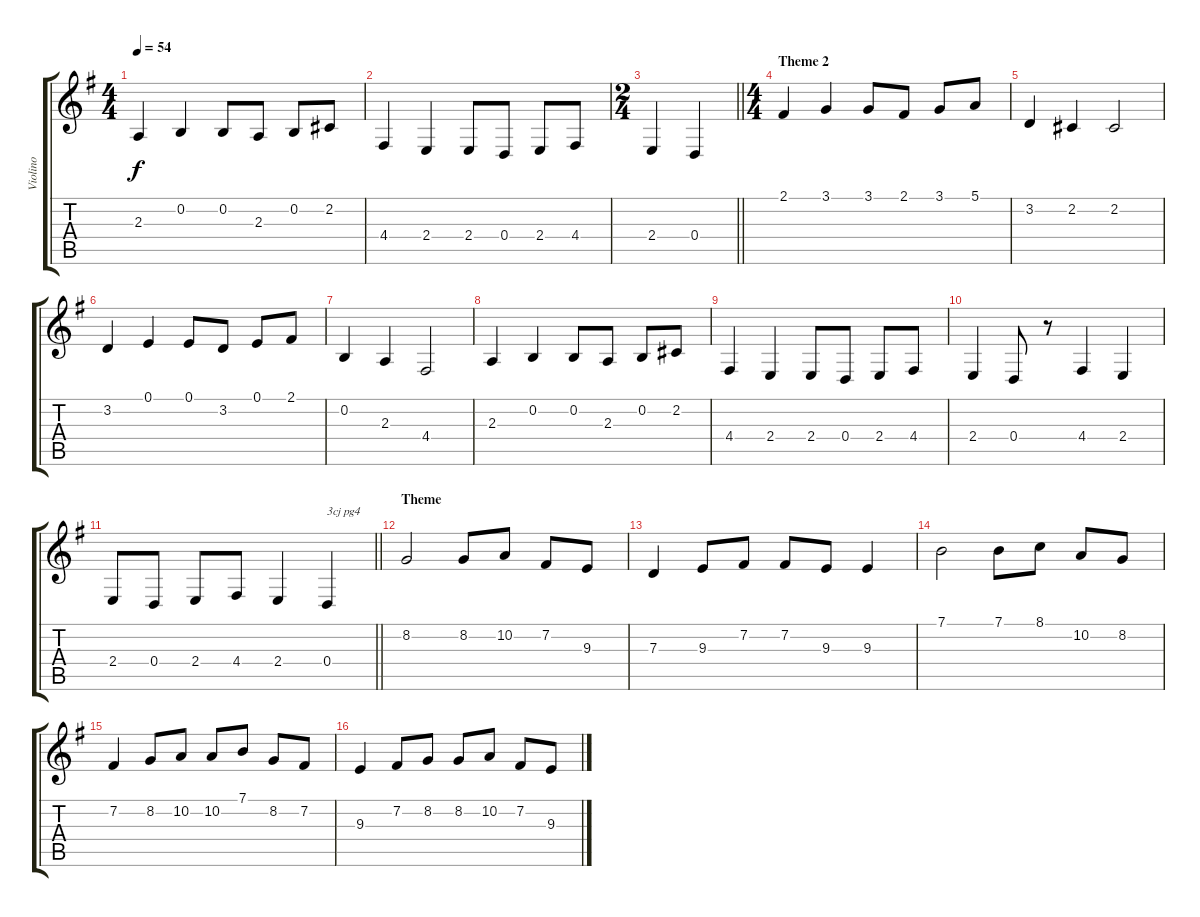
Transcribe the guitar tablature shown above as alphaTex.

\track ("Violino" "Violino") {instrument stringensemble1}
\staff {score tabs}
\tuning (E4 B3 G3 D3 A2 E2) {hide}
\ts (4 4)
\tempo 54
\clef g2
\ks g
2.3.4{dy f} 0.2.4 0.2.8 2.3.8 0.2.8 2.2.8 |
4.4.4 2.4.4 2.4.8 0.4.8 2.4.8 4.4.8 |
\ts (2 4)
\barLineRight lightlight
2.4.4 0.4.4 |
\ts (4 4)
\section ("" "Theme 2")
2.1.4 3.1.4 3.1.8 2.1.8 3.1.8 5.1.8 |
3.2.4 2.2.4 2.2.2 |
3.2.4 0.1.4 0.1.8 3.2.8 0.1.8 2.1.8 |
0.2.4 2.3.4 4.4.2 |
2.3.4 0.2.4 0.2.8 2.3.8 0.2.8 2.2.8 |
4.4.4 2.4.4 2.4.8 0.4.8 2.4.8 4.4.8 |
2.4.4 0.4.8 r.8 4.4.4 2.4.4 |
\barLineRight lightlight
2.4.8 0.4.8 2.4.8 4.4.8 2.4.4 0.4.4{txt "3cj pg4"} |
\section ("" "Theme")
8.2.2 8.2.8 10.2.8 7.2.8 9.3.8 |
7.3.4 9.3.8 7.2.8 7.2.8 9.3.8 9.3.4 |
7.1.2 7.1.8 8.1.8 10.2.8 8.2.8 |
7.2.4 8.2.8 10.2.8 10.2.8 7.1.8 8.2.8 7.2.8 |
9.3.4 7.2.8 8.2.8 8.2.8 10.2.8 7.2.8 9.3.8
